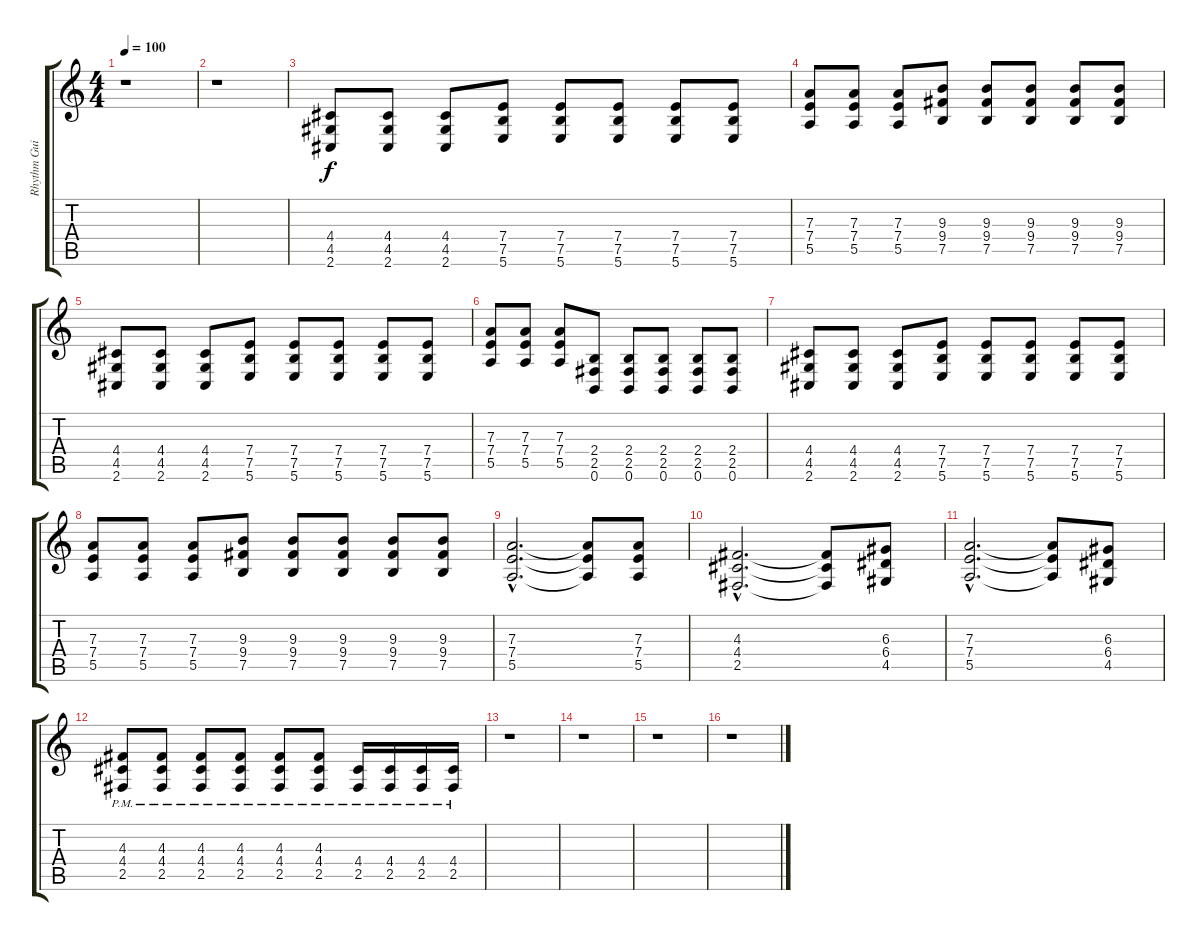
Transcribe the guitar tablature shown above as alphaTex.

\track ("Rhythm Guitar 2" "Rhythm Gui") {instrument distortionguitar}
\staff {score tabs}
\tuning (B3 Gb3 D3 A2 E2 B1) {hide}
\ts (4 4)
\tempo 100
\clef g2
\ks c
r.1{dy f instrument distortionguitar} |
r.1 |
(4.4 4.5 2.6).8 (4.4 4.5 2.6).8 (4.4 4.5 2.6).8 (7.4 7.5 5.6).8 (7.4 7.5 5.6).8 (7.4 7.5 5.6).8 (7.4 7.5 5.6).8 (7.4 7.5 5.6).8 |
(7.3 7.4 5.5).8 (7.3 7.4 5.5).8 (7.3 7.4 5.5).8 (9.3 9.4 7.5).8 (9.3 9.4 7.5).8 (9.3 9.4 7.5).8 (9.3 9.4 7.5).8 (9.3 9.4 7.5).8 |
(4.4 4.5 2.6).8 (4.4 4.5 2.6).8 (4.4 4.5 2.6).8 (7.4 7.5 5.6).8 (7.4 7.5 5.6).8 (7.4 7.5 5.6).8 (7.4 7.5 5.6).8 (7.4 7.5 5.6).8 |
(7.3 7.4 5.5).8 (7.3 7.4 5.5).8 (7.3 7.4 5.5).8 (2.4 2.5 0.6).8 (2.4 2.5 0.6).8 (2.4 2.5 0.6).8 (2.4 2.5 0.6).8 (2.4 2.5 0.6).8 |
(4.4 4.5 2.6).8 (4.4 4.5 2.6).8 (4.4 4.5 2.6).8 (7.4 7.5 5.6).8 (7.4 7.5 5.6).8 (7.4 7.5 5.6).8 (7.4 7.5 5.6).8 (7.4 7.5 5.6).8 |
(7.3 7.4 5.5).8 (7.3 7.4 5.5).8 (7.3 7.4 5.5).8 (9.3 9.4 7.5).8 (9.3 9.4 7.5).8 (9.3 9.4 7.5).8 (9.3 9.4 7.5).8 (9.3 9.4 7.5).8 |
(7.3{hac} 7.4{hac} 5.5{hac}).2{d} (7.3{t} 7.4{t} 5.5{t}).8 (7.3 7.4 5.5).8 |
(4.3{hac} 4.4{hac} 2.5{hac}).2{d} (4.3{t} 4.4{t} 2.5{t}).8 (6.3 6.4 4.5).8 |
(7.3{hac} 7.4{hac} 5.5{hac}).2{d} (7.3{t} 7.4{t} 5.5{t}).8 (6.3 6.4 4.5).8 |
(4.3{pm} 4.4{pm} 2.5{pm}).8 (4.3{pm} 4.4{pm} 2.5{pm}).8 (4.3{pm} 4.4{pm} 2.5{pm}).8 (4.3{pm} 4.4{pm} 2.5{pm}).8 (4.3{pm} 4.4{pm} 2.5{pm}).8 (4.3{pm} 4.4{pm} 2.5{pm}).8 (4.4{pm} 2.5{pm}).16 (4.4{pm} 2.5{pm}).16 (4.4{pm} 2.5{pm}).16 (4.4{pm} 2.5{pm}).16 |
r.1 |
r.1 |
r.1 |
r.1
